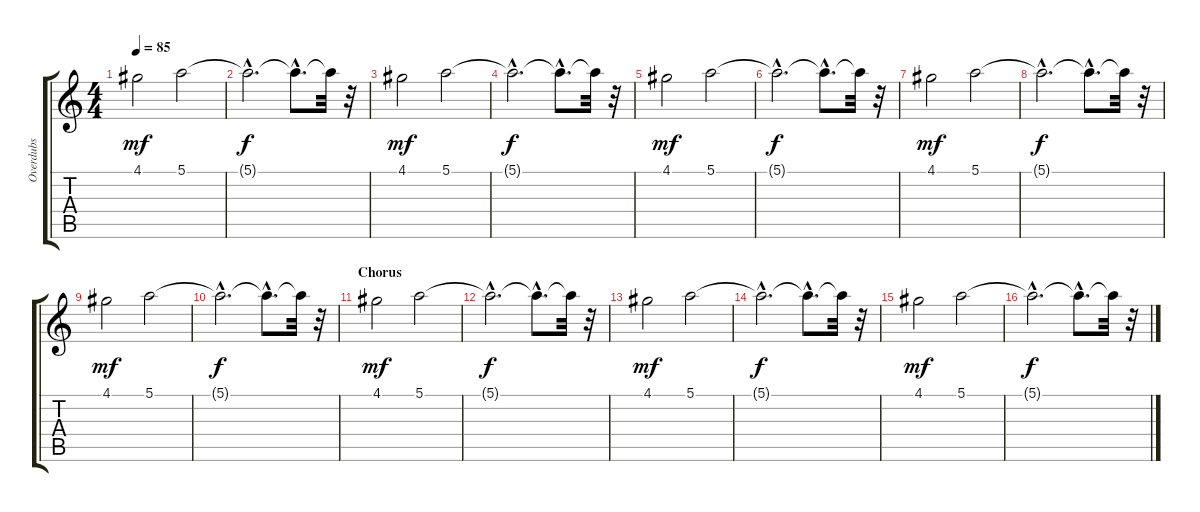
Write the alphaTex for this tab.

\track ("Overdubs" "Overdubs") {instrument guitarharmonics}
\staff {score tabs}
\tuning (E4 B3 G3 D3 A2 E2) {hide}
\ts (4 4)
\tempo 85
\clef g2
\ks c
4.1.2{dy mf} 5.1.2 |
5.1{hac t}.2{d dy f} 5.1{hac t}.8{d} 5.1{t}.32 r.32 |
4.1.2{dy mf} 5.1.2 |
5.1{hac t}.2{d dy f} 5.1{hac t}.8{d} 5.1{t}.32 r.32 |
4.1.2{dy mf} 5.1.2 |
5.1{hac t}.2{d dy f} 5.1{hac t}.8{d} 5.1{t}.32 r.32 |
4.1.2{dy mf} 5.1.2 |
5.1{hac t}.2{d dy f} 5.1{hac t}.8{d} 5.1{t}.32 r.32 |
4.1.2{dy mf} 5.1.2 |
5.1{hac t}.2{d dy f} 5.1{hac t}.8{d} 5.1{t}.32 r.32 |
\section ("" "Chorus")
4.1.2{dy mf} 5.1.2 |
5.1{hac t}.2{d dy f} 5.1{hac t}.8{d} 5.1{t}.32 r.32 |
4.1.2{dy mf} 5.1.2 |
5.1{hac t}.2{d dy f} 5.1{hac t}.8{d} 5.1{t}.32 r.32 |
4.1.2{dy mf} 5.1.2 |
5.1{hac t}.2{d dy f} 5.1{hac t}.8{d} 5.1{t}.32 r.32
